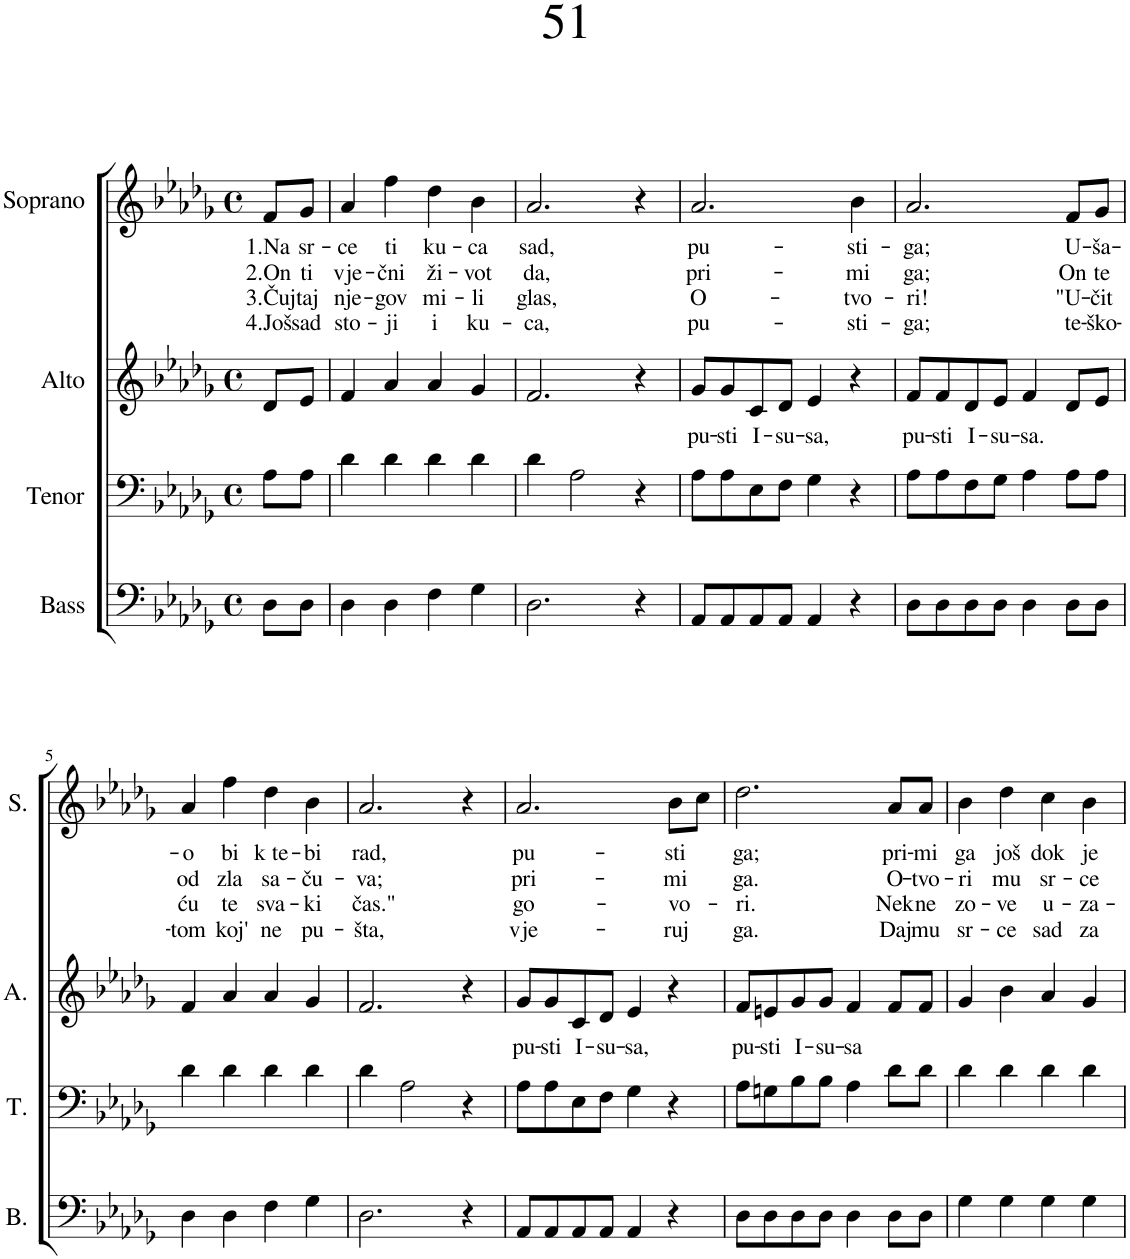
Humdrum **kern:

**kern	**kern	**kern	**text	**kern	**text	**text	**text	**text
*part4	*part3	*part2	*part2	*part1	*part1	*part1	*part1	*part1
*staff4	*staff3	*staff2	*staff2	*staff1	*staff1	*staff1	*staff1	*staff1
*I"Bass	*I"Tenor	*I"Alto	*	*I"Soprano	*	*	*	*
*I'B.	*I'T.	*I'A.	*	*I'S.	*	*	*	*
*clefF4	*clefF4	*clefG2	*	*clefG2	*	*	*	*
*k[b-e-a-d-g-]	*k[b-e-a-d-g-]	*k[b-e-a-d-g-]	*	*k[b-e-a-d-g-]	*	*	*	*
*M4/4	*M4/4	*M4/4	*	*M4/4	*	*	*	*
*met(c)	*met(c)	*met(c)	*	*met(c)	*	*	*	*
=	=	=	=	=	=	=	=	=
!	!	!	!	!	!LO:LY:b	!LO:LY:b	!LO:LY:b	!LO:LY:b
8D-\L	8A-\L	8d-/L	.	8f/L	1.Na	2.On	3.Čuj	4.Još
!	!	!	!	!	!LO:LY:b	!LO:LY:b	!LO:LY:b	!LO:LY:b
8D-\J	8A-\J	8e-/J	.	8g-/J	sr-	ti	taj	sad
=1	=1	=1	=1	=1	=1	=1	=1	=1
!	!	!	!	!	!LO:LY:b	!LO:LY:b	!LO:LY:b	!LO:LY:b
4D-\	4d-\	4f/	.	4a-/	-ce	vje-	nje-	sto-
!	!	!	!	!	!LO:LY:b	!LO:LY:b	!LO:LY:b	!LO:LY:b
4D-\	4d-\	4a-/	.	4ff\	ti	-čni	-gov	-ji
!	!	!	!	!	!LO:LY:b	!LO:LY:b	!LO:LY:b	!LO:LY:b
4F\	4d-\	4a-/	.	4dd-\	ku-	ži-	mi-	i
!	!	!	!	!	!LO:LY:b	!LO:LY:b	!LO:LY:b	!LO:LY:b
4G-\	4d-\	4g-/	.	4b-\	-ca	-vot	-li	ku-
=2	=2	=2	=2	=2	=2	=2	=2	=2
!	!	!	!	!	!LO:LY:b	!LO:LY:b	!LO:LY:b	!LO:LY:b
2.D-\	4d-\	2.f/	.	2.a-/	sad,	da,	glas,	-ca,
.	2A-\	.	.	.	.	.	.	.
4r	4r	4r	.	4r	.	.	.	.
=3	=3	=3	=3	=3	=3	=3	=3	=3
!	!	!	!LO:LY:b	!	!LO:LY:b	!LO:LY:b	!LO:LY:b	!LO:LY:b
8AA-/L	8A-\L	8g-/L	pu-	2.a-/	pu-	pri-	O-	pu-
!	!	!	!LO:LY:b	!	!	!	!	!
8AA-/	8A-\	8g-/	-sti	.	.	.	.	.
!	!	!	!LO:LY:b	!	!	!	!	!
8AA-/	8E-\	8c/	I-	.	.	.	.	.
!	!	!	!LO:LY:b	!	!	!	!	!
8AA-/J	8F\J	8d-/J	-su-	.	.	.	.	.
!	!	!	!LO:LY:b	!	!	!	!	!
4AA-/	4G-\	4e-/	-sa,	.	.	.	.	.
!	!	!	!	!	!LO:LY:b	!LO:LY:b	!LO:LY:b	!LO:LY:b
4r	4r	4r	.	4b-\	-sti-	-mi	-tvo-	-sti-
=4	=4	=4	=4	=4	=4	=4	=4	=4
!	!	!	!LO:LY:b	!	!LO:LY:b	!LO:LY:b	!LO:LY:b	!LO:LY:b
8D-\L	8A-\L	8f/L	pu-	2.a-/	-ga;	ga;	-ri!	-ga;
!	!	!	!LO:LY:b	!	!	!	!	!
8D-\	8A-\	8f/	-sti	.	.	.	.	.
!	!	!	!LO:LY:b	!	!	!	!	!
8D-\	8F\	8d-/	I-	.	.	.	.	.
!	!	!	!LO:LY:b	!	!	!	!	!
8D-\J	8G-\J	8e-/J	-su-	.	.	.	.	.
!	!	!	!LO:LY:b	!	!	!	!	!
4D-\	4A-\	4f/	-sa.	.	.	.	.	.
!	!	!	!	!	!LO:LY:b	!LO:LY:b	!LO:LY:b	!LO:LY:b
8D-\L	8A-\L	8d-/L	.	8f/L	U-	On	"U-	te-
!	!	!	!	!	!LO:LY:b	!LO:LY:b	!LO:LY:b	!LO:LY:b
8D-\J	8A-\J	8e-/J	.	8g-/J	-ša-	te	-čit	-ško-
!!LO:LB:g=z
=5	=5	=5	=5	=5	=5	=5	=5	=5
!	!	!	!	!	!LO:LY:b	!LO:LY:b	!LO:LY:b	!LO:LY:b
4D-\	4d-\	4f/	.	4a-/	-o	od	ću	-tom
!	!	!	!	!	!LO:LY:b	!LO:LY:b	!LO:LY:b	!LO:LY:b
4D-\	4d-\	4a-/	.	4ff\	bi	zla	te	koj'
!	!	!	!	!	!LO:LY:b	!LO:LY:b	!LO:LY:b	!LO:LY:b
4F\	4d-\	4a-/	.	4dd-\	k te-	sa-	sva-	ne
!	!	!	!	!	!LO:LY:b	!LO:LY:b	!LO:LY:b	!LO:LY:b
4G-\	4d-\	4g-/	.	4b-\	-bi	-ču-	-ki	pu-
=6	=6	=6	=6	=6	=6	=6	=6	=6
!	!	!	!	!	!LO:LY:b	!LO:LY:b	!LO:LY:b	!LO:LY:b
2.D-\	4d-\	2.f/	.	2.a-/	rad,	-va;	čas."	-šta,
.	2A-\	.	.	.	.	.	.	.
4r	4r	4r	.	4r	.	.	.	.
=7	=7	=7	=7	=7	=7	=7	=7	=7
!	!	!	!LO:LY:b	!	!LO:LY:b	!LO:LY:b	!LO:LY:b	!LO:LY:b
8AA-/L	8A-\L	8g-/L	pu-	2.a-/	pu-	pri-	go-	vje-
!	!	!	!LO:LY:b	!	!	!	!	!
8AA-/	8A-\	8g-/	-sti	.	.	.	.	.
!	!	!	!LO:LY:b	!	!	!	!	!
8AA-/	8E-\	8c/	I-	.	.	.	.	.
!	!	!	!LO:LY:b	!	!	!	!	!
8AA-/J	8F\J	8d-/J	-su-	.	.	.	.	.
!	!	!	!LO:LY:b	!	!	!	!	!
4AA-/	4G-\	4e-/	-sa,	.	.	.	.	.
!	!	!	!	!	!LO:LY:b	!LO:LY:b	!LO:LY:b	!LO:LY:b
4r	4r	4r	.	8b-\L	-sti	-mi	-vo-	-ruj
.	.	.	.	8cc\J	.	.	.	.
=8	=8	=8	=8	=8	=8	=8	=8	=8
!	!	!	!LO:LY:b	!	!LO:LY:b	!LO:LY:b	!LO:LY:b	!LO:LY:b
8D-\L	8A-\L	8f/L	pu-	2.dd-\	ga;	ga.	-ri.	ga.
!	!	!	!LO:LY:b	!	!	!	!	!
8D-\	8Gn\	8en/	-sti	.	.	.	.	.
!	!	!	!LO:LY:b	!	!	!	!	!
8D-\	8B-\	8g-/	I-	.	.	.	.	.
!	!	!	!LO:LY:b	!	!	!	!	!
8D-\J	8B-\J	8g-/J	-su-	.	.	.	.	.
!	!	!	!LO:LY:b	!	!	!	!	!
4D-\	4A-\	4f/	-sa	.	.	.	.	.
!	!	!	!	!	!LO:LY:b	!LO:LY:b	!LO:LY:b	!LO:LY:b
8D-\L	8d-\L	8f/L	.	8a-/L	pri-	O-	Nek	Daj
!	!	!	!	!	!LO:LY:b	!LO:LY:b	!LO:LY:b	!LO:LY:b
8D-\J	8d-\J	8f/J	.	8a-/J	-mi	-tvo-	ne	mu
=9	=9	=9	=9	=9	=9	=9	=9	=9
!	!	!	!	!	!LO:LY:b	!LO:LY:b	!LO:LY:b	!LO:LY:b
4G-\	4d-\	4g-/	.	4b-\	ga	-ri	zo-	sr-
!	!	!	!	!	!LO:LY:b	!LO:LY:b	!LO:LY:b	!LO:LY:b
4G-\	4d-\	4b-\	.	4dd-\	još	mu	-ve	-ce
!	!	!	!	!	!LO:LY:b	!LO:LY:b	!LO:LY:b	!LO:LY:b
4G-\	4d-\	4a-/	.	4cc\	dok	sr-	u-	sad
!	!	!	!	!	!LO:LY:b	!LO:LY:b	!LO:LY:b	!LO:LY:b
4G-\	4d-\	4g-/	.	4b-\	je	-ce	-za-	za
=	=	=	=	=	=	=	=	=
*-	*-	*-	*-	*-	*-	*-	*-	*-
